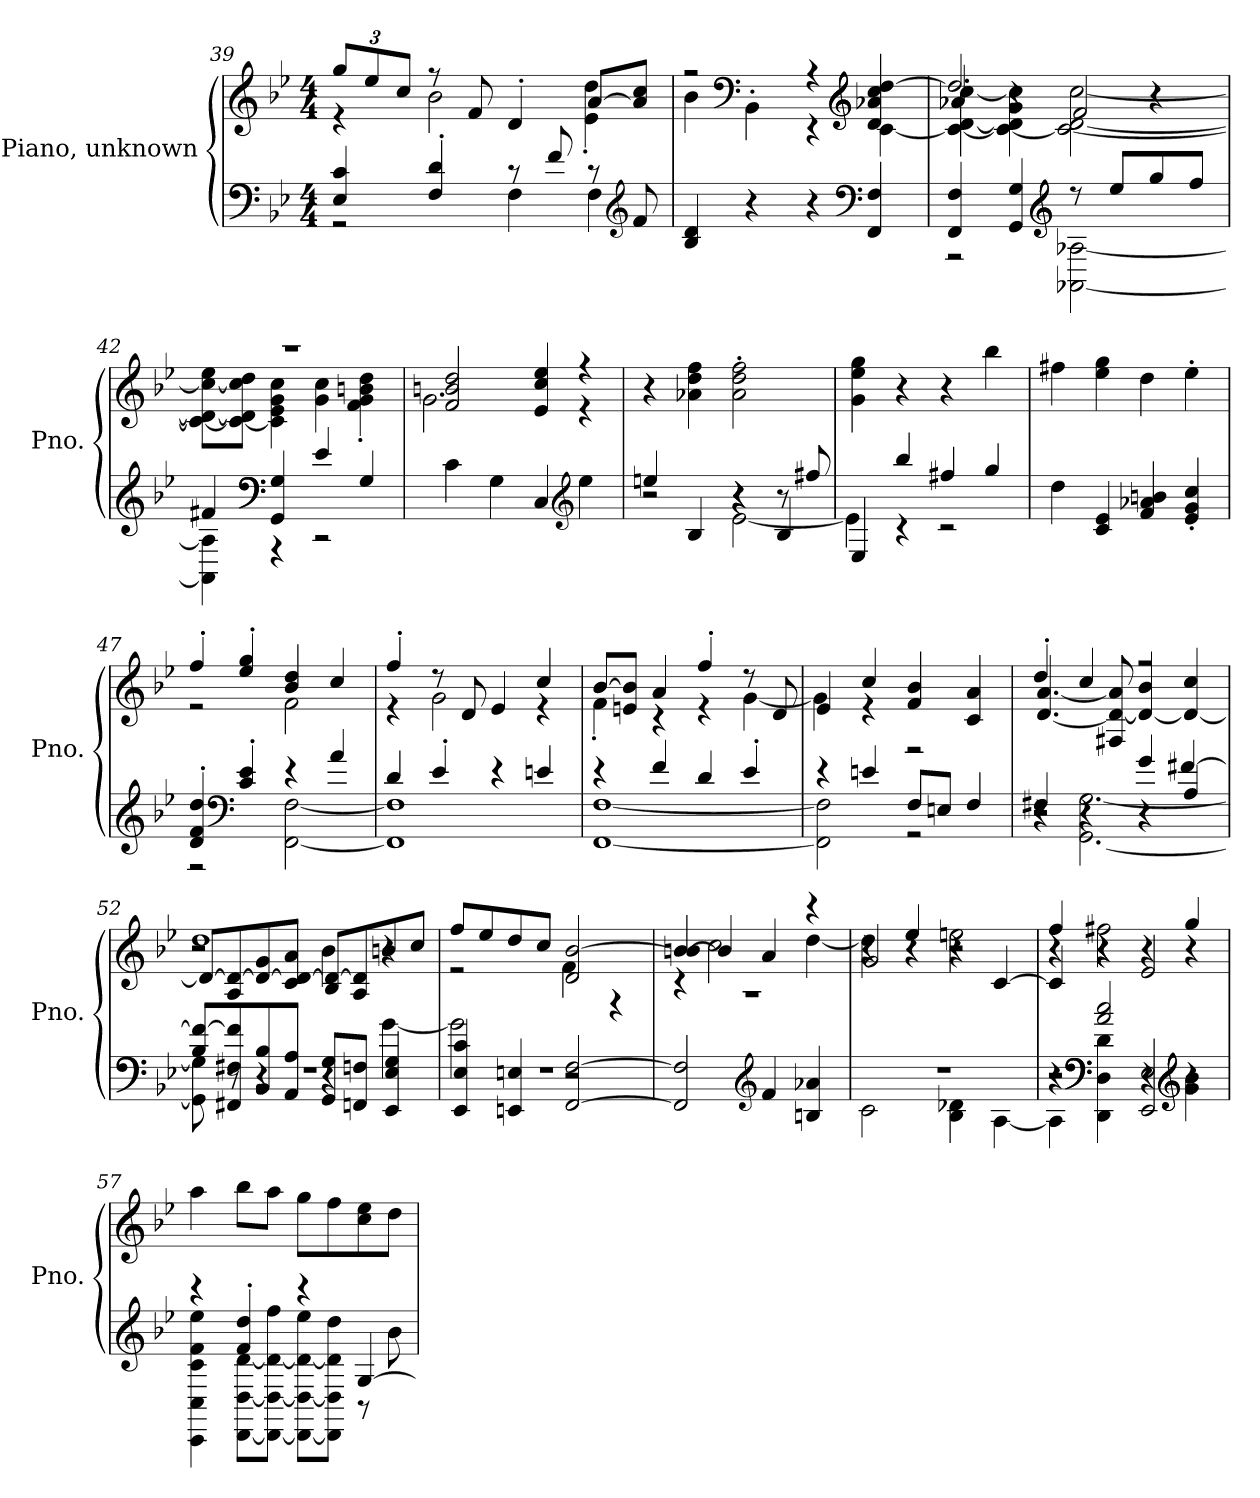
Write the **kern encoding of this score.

**kern	**kern
*part1	*part1
*staff2	*staff1
*I"Piano, unknown	*
*I'Pno.	*
!!LO:LB:g=z
*clefF4	*clefG2
*k[b-e-]	*k[b-e-]
*M4/4	*M4/4
=39	=39
*^	*
*	*	*Xbrackettup
*	*	*^
4E-/ 4c/	2r	12gg/L	4r
.	.	12ee-/	.
.	.	12cc/J	.
4F/' 4d/'	.	8r	2b-\
.	.	8f/	.
8r	4F\	4d'/	.
8f/	.	.	.
8r	4F\	[8a/L	4e-\' 4dd\'
*clefG2	*	*	*
8f/	.	8a/] 8cc/J	.
*v	*v	*	*
=40	=40	=40
4B-/ 4d/	2r	4b-\
*	*clefF4	*
4r	.	4BB-'\
4r	4r	4r
*clefF4	*clefG2	*
4FF/ 4F/	4d/ 4a-X/ 4cc/ [4dd/	[4c\
=41	=41	=41
*^	*	*^
4FF/ 4F/	2r	2.dd/]	4c\_ [4d\ [4cc\	4a-X/
4GG/ 4G/	.	.	4c\_ 4d\] 4g\ 4cc\]	4r
*clefG2	*	*	*	*
8r	[2AA-X\ [2A-X\	.	2c\_ [2d\ [2cc\	2f/
8ee-/L	.	.	.	.
8gg/	.	4r	.	.
8ff/J	.	.	.	.
*	*	*	*v	*v
=42	=42	=42	=42
4f#X/	4AA-\] 4A-\]	1r	8c\_ 8d\_ 8cc\_ 8ee-\L
.	.	.	8c\_ 8d\] 8cc\] 8dd\J
*clefF4	*	*	*
4GG/ 4G/	4r	.	4c\] 4e-\ 4g\ 4cc\
4e-/	2r	.	4g\ 4cc\
4G/	.	.	4f\' 4g\' 4bn\' 4dd\'
*v	*v	*	*
!!LO:LB:g=z	!!
=43	=43	=43
4c\	2f/ 2bn/ 2dd/	2.g\
4G\	.	.
4C/	4e-/ 4cc/ 4ee-/	.
*clefG2	*	*
4ee-\	4r	4r
*	*v	*v
=44	=44
*^	*
*	*^	*
4een/	2r	2r	4r
4B-/	.	.	4a-X\ 4dd\ 4ff\
4r	[2e-\	4r	2a-\' 2dd\' 2ff\'
8r	.	4B-/	.
8ff#X/	.	.	.
*	*v	*v	*
=45	=45	=45
4E-/	4e-\]	4g\ 4ee-\ 4gg\
4bb-/	4r	4r
4ff#X/	2r	4r
4gg/	.	4bb-\
*v	*v	*
=46	=46
4dd\	4ff#X\
4c/ 4e-/	4ee-\ 4gg\
4f/ 4a-X/ 4bn/	4dd\
4e-/' 4g/' 4cc/'	4ee-'\
=47	=47
*^	*^
4d/' 4f/' 4dd/'	2r	4ff'/	2r
*clefF4	*	*	*
4c/' 4e-/'	.	4ee-/' 4gg/'	.
4r	[2FF\ [2F\	4b-/ 4dd/	2f\
4a/	.	4cc/	.
=48	=48	=48	=48
4d/	1FF] 1F]	4ff'/	4r
4e-'/	.	8r	2g\
.	.	8d/	.
4r	.	4e-/	.
4en/	.	4cc/	4r
!!LO:LB:g=z	!!
=49	=49	=49	=49
4r	[1FF [1F	[8b-/L	4f'\
.	.	8en/ 8b-/]J	.
4f/	.	4a/	4r
4d/	.	4ff'/	4r
4e-'/	.	8r	[4g\
.	.	8d/	.
=50	=50	=50	=50
4r	2FF\] 2F\]	4e-/	4g\]
4en/	.	4cc/	4r
8F/L	2r	4f/ 4b-/	2r
8En/J	.	.	.
4F/	.	4c/ 4a/	.
=51	=51	=51	=51
*	*^	*	*
2r	4r	4F#X/	4dd'/	[4.d/ [4.a/
.	[2.GG\ [2.G\	4r	4cc/	.
.	.	.	.	8F#X/ 8d/_ 8a/]
4r	.	4g/	2r	4d/_ 4b-/
4A/	.	[4f#X/	.	4d/_ 4cc/
=52	=52	=52	=52	=52
*	*	*	*	*^
1r	8GG\] 8G\]	8B-/ 8f#/_L	1dd	2r	8d/L_
.	8r	8FF#X/ 8F#X/ 8f#/]	.	.	8A/ 8d/_
.	4r	8BB-/ 8B-/	.	.	8d/_ 8g/
.	.	8AA/ 8A/J	.	.	8c/ 8d/_ 8a/J
.	4r	8GG/ 8G/L	.	4b-\	8B-/ 8d/_L
.	.	8FFn/ 8Fn/J	.	.	8A/ 8d/]
.	[4g\	4EE-/ 4E-/ 4G/	.	4r	8bn/
.	.	.	.	.	8cc/J
*	*	*	*	*v	*v
!!LO:LB:g=z
=53	=53	=53	=53	=53
1r	2g\]	4EE-/ 4E-/ 4c/	8ff/L	2r
.	.	.	8ee-/	.
.	.	4EEn/ 4En/	8dd/	.
.	.	.	8cc/J	.
.	2r	[2FF/ [2F/	2d/ [2b-/	4f\
.	.	.	.	4r
*	*v	*v	*	*
=54	=54	=54	=54
1r	2FF/] 2F/]	4b-/_ 4bn/	4r
.	.	4b-/]	2cc\
*clefG2	*	*	*
.	4f/	4a/	.
.	4Bn/ 4a-X/	4r	[4dd\
=55	=55	=55	=55
*	*	*	*^
1r	2c\	4r	4dd\]	2g/
.	.	4ee-/	4r	.
.	4B-\ 4d-X\	2r	2een\	4r
.	[4A\	.	.	[4c/
=56	=56	=56	=56	=56
*	*^	*	*	*
4r	4A\]	2r	4ff/	4r	4c/]
*clefF4	*	*	*	*	*
2a/ 2cc/	4DD\ 4D\ 4d\	.	4r	2ff#X\	4r
.	4r	2EE-/ 2E-/	4r	.	2e-/
*clefG2	*	*	*	*	*
4r	4g\ 4b-\	.	4gg/	4r	.
*	*v	*v	*	*	*
*	*	*v	*v	*v
=57	=57	=57
4r	4CC\ 4C\ 4c\ 4f\ 4ee-\	4aa\
4f/' 4dd/'	[8DD\ [8D\ [8d\L	8bb-\L
.	8DD\_ 8D\_ 8d\_ 8ff\J	8aa\J
4r	8DD\_ 8D\_ 8d\_ 8ee-\L	8gg\L
.	8DD\] 8D\] 8d\] 8dd\J	8ff\
[4G/	8r	8cc\ 8ee-\
.	8b-\	8dd\J
*v	*v	*
=	=
*-	*-
